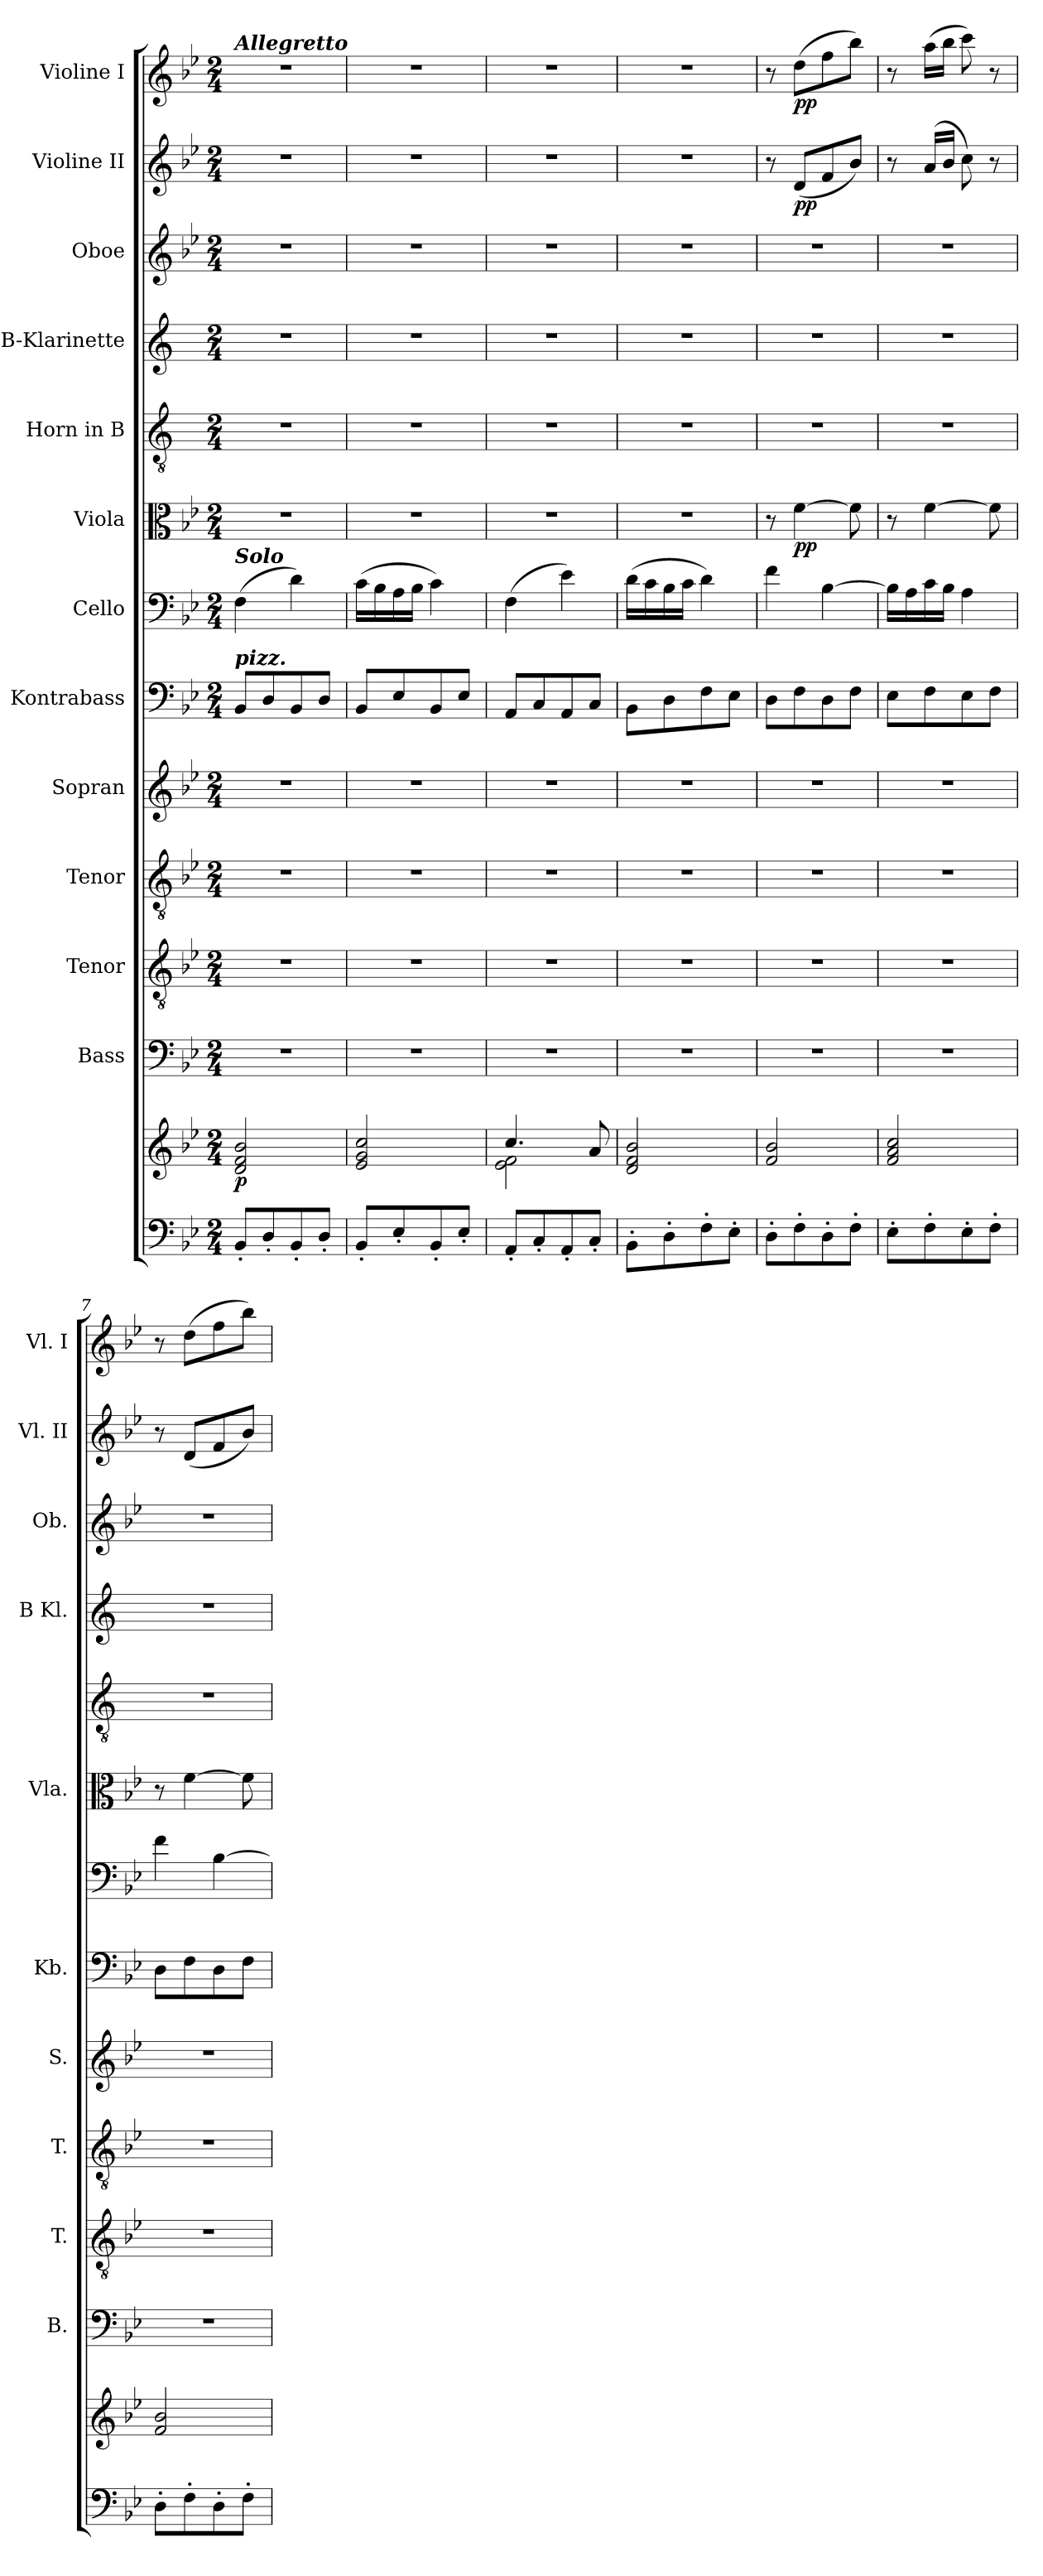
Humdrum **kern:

**kern	**kern	**dynam	**kern	**kern	**kern	**kern	**kern	**kern	**kern	**dynam	**kern	**kern	**kern	**kern	**dynam	**kern	**dynam
*part13	*part13	*part13	*part12	*part11	*part10	*part9	*part8	*part7	*part6	*part6	*part5	*part4	*part3	*part2	*part2	*part1	*part1
*staff14	*staff13	*staff13/14	*staff12	*staff11	*staff10	*staff9	*staff8	*staff7	*staff6	*staff6	*staff5	*staff4	*staff3	*staff2	*staff2	*staff1	*staff1
*	*	*	*I"Bass	*I"Tenor	*I"Tenor	*I"Sopran	*I"Kontrabass	*I"Cello	*I"Viola	*	*I"Horn in B	*I"B-Klarinette	*I"Oboe	*I"Violine II	*	*I"Violine I	*
*	*	*	*I'B.	*I'T.	*I'T.	*I'S.	*I'Kb.	*	*I'Vla.	*	*	*I'B Kl.	*I'Ob.	*I'Vl. II	*	*I'Vl. I	*
*clefF4	*clefG2	*	*clefF4	*clefGv2	*clefGv2	*clefG2	*clefF4	*clefF4	*clefC3	*	*clefGv2	*clefG2	*clefG2	*clefG2	*	*clefG2	*
*	*	*	*	*	*	*	*ITrd7c12	*	*	*	*ITrd1c2	*ITrd1c2	*	*	*	*	*
*k[b-e-]	*k[b-e-]	*	*k[b-e-]	*k[b-e-]	*k[b-e-]	*k[b-e-]	*k[b-e-]	*k[b-e-]	*k[b-e-]	*	*k[b-e-]	*k[b-e-]	*k[b-e-]	*k[b-e-]	*	*k[b-e-]	*
*B-:	*B-:	*	*B-:	*B-:	*B-:	*B-:	*B-:	*B-:	*B-:	*	*B-:	*B-:	*B-:	*B-:	*	*B-:	*
*M2/4	*M2/4	*	*M2/4	*M2/4	*M2/4	*M2/4	*M2/4	*M2/4	*M2/4	*	*M2/4	*M2/4	*M2/4	*M2/4	*	*M2/4	*
=1	=1	=1	=1	=1	=1	=1	=1	=1	=1	=1	=1	=1	=1	=1	=1	=1	=1
!	!	!	!	!	!	!	!	!	!	!	!	!	!	!	!	!LO:TX:a:Bi:t=Allegretto	!
!	!	!	!	!	!	!	!	!LO:TX:a:Bi:t=Solo	!	!	!	!	!	!	!	!	!
!	!	!	!	!	!	!	!LO:TX:a:Bi:t=pizz.	!	!	!	!	!	!	!	!	!	!
!	!	!LO:DY:b	!	!	!	!	!	!	!	!	!	!	!	!	!	!	!
8BB-'</L	2d/ 2f/ 2b-/	p	2r	2r	2r	2r	8BBB-/L	(>4F\	2r	.	2r	2r	2r	2r	.	2r	.
8D'</	.	.	.	.	.	.	8DD/	.	.	.	.	.	.	.	.	.	.
8BB-'</	.	.	.	.	.	.	8BBB-/	4d\)	.	.	.	.	.	.	.	.	.
8D'</J	.	.	.	.	.	.	8DD/J	.	.	.	.	.	.	.	.	.	.
=2	=2	=2	=2	=2	=2	=2	=2	=2	=2	=2	=2	=2	=2	=2	=2	=2	=2
8BB-'</L	2e-/ 2g/ 2cc/	.	2r	2r	2r	2r	8BBB-/L	(>16c\LL	2r	.	2r	2r	2r	2r	.	2r	.
.	.	.	.	.	.	.	.	16B-\	.	.	.	.	.	.	.	.	.
8E-'</	.	.	.	.	.	.	8EE-/	16A\	.	.	.	.	.	.	.	.	.
.	.	.	.	.	.	.	.	16B-\JJ	.	.	.	.	.	.	.	.	.
8BB-'</	.	.	.	.	.	.	8BBB-/	4c\)	.	.	.	.	.	.	.	.	.
8E-'</J	.	.	.	.	.	.	8EE-/J	.	.	.	.	.	.	.	.	.	.
=3	=3	=3	=3	=3	=3	=3	=3	=3	=3	=3	=3	=3	=3	=3	=3	=3	=3
*	*^	*	*	*	*	*	*	*	*	*	*	*	*	*	*	*	*
8AA'</L	4.cc/	2e-\ 2f\	.	2r	2r	2r	2r	8AAA/L	(>4F\	2r	.	2r	2r	2r	2r	.	2r	.
8C'</	.	.	.	.	.	.	.	8CC/	.	.	.	.	.	.	.	.	.	.
8AA'</	.	.	.	.	.	.	.	8AAA/	4e-\)	.	.	.	.	.	.	.	.	.
8C'</J	8a/	.	.	.	.	.	.	8CC/J	.	.	.	.	.	.	.	.	.	.
*	*v	*v	*	*	*	*	*	*	*	*	*	*	*	*	*	*	*	*
=4	=4	=4	=4	=4	=4	=4	=4	=4	=4	=4	=4	=4	=4	=4	=4	=4	=4
8BB-'>\L	2d/ 2f/ 2b-/	.	2r	2r	2r	2r	8BBB-\L	(>16d\LL	2r	.	2r	2r	2r	2r	.	2r	.
.	.	.	.	.	.	.	.	16c\	.	.	.	.	.	.	.	.	.
8D'>\	.	.	.	.	.	.	8DD\	16B-\	.	.	.	.	.	.	.	.	.
.	.	.	.	.	.	.	.	16c\JJ	.	.	.	.	.	.	.	.	.
8F'>\	.	.	.	.	.	.	8FF\	4d\)	.	.	.	.	.	.	.	.	.
8E-'>\J	.	.	.	.	.	.	8EE-\J	.	.	.	.	.	.	.	.	.	.
=5	=5	=5	=5	=5	=5	=5	=5	=5	=5	=5	=5	=5	=5	=5	=5	=5	=5
8D'>\L	2f/ 2b-/	.	2r	2r	2r	2r	8DD\L	4f\	8r	.	2r	2r	2r	8r	.	8r	.
!	!	!	!	!	!	!	!	!	!	!LO:DY:b	!	!	!	!	!LO:DY:b	!	!LO:DY:b
8F'>\	.	.	.	.	.	.	8FF\	.	[4f\	pp	.	.	.	(<8d/L	pp	(>8dd\L	pp
8D'>\	.	.	.	.	.	.	8DD\	[4B-\	.	.	.	.	.	8f/	.	8ff\	.
8F'>\J	.	.	.	.	.	.	8FF\J	.	8f\]	.	.	.	.	8b-/J)	.	8bb-\J)	.
=6	=6	=6	=6	=6	=6	=6	=6	=6	=6	=6	=6	=6	=6	=6	=6	=6	=6
8E-'>\L	2f/ 2a/ 2cc/	.	2r	2r	2r	2r	8EE-\L	16B-\LL]	8r	.	2r	2r	2r	8r	.	8r	.
.	.	.	.	.	.	.	.	16A\	.	.	.	.	.	.	.	.	.
8F'>\	.	.	.	.	.	.	8FF\	16c\	[4f\	.	.	.	.	(>16a/LL	.	(>16aa\LL	.
.	.	.	.	.	.	.	.	16B-\JJ	.	.	.	.	.	16b-/JJ	.	16bb-\JJ	.
8E-'>\	.	.	.	.	.	.	8EE-\	4A\	.	.	.	.	.	8cc\)	.	8ccc\)	.
8F'>\J	.	.	.	.	.	.	8FF\J	.	8f\]	.	.	.	.	8r	.	8r	.
=7	=7	=7	=7	=7	=7	=7	=7	=7	=7	=7	=7	=7	=7	=7	=7	=7	=7
8D'>\L	2f/ 2b-/	.	2r	2r	2r	2r	8DD\L	4f\	8r	.	2r	2r	2r	8r	.	8r	.
8F'>\	.	.	.	.	.	.	8FF\	.	[4f\	.	.	.	.	(<8d/L	.	(>8dd\L	.
8D'>\	.	.	.	.	.	.	8DD\	[4B-\	.	.	.	.	.	8f/	.	8ff\	.
8F'>\J	.	.	.	.	.	.	8FF\J	.	8f\]	.	.	.	.	8b-/J)	.	8bb-\J)	.
=	=	=	=	=	=	=	=	=	=	=	=	=	=	=	=	=	=
*-	*-	*-	*-	*-	*-	*-	*-	*-	*-	*-	*-	*-	*-	*-	*-	*-	*-
